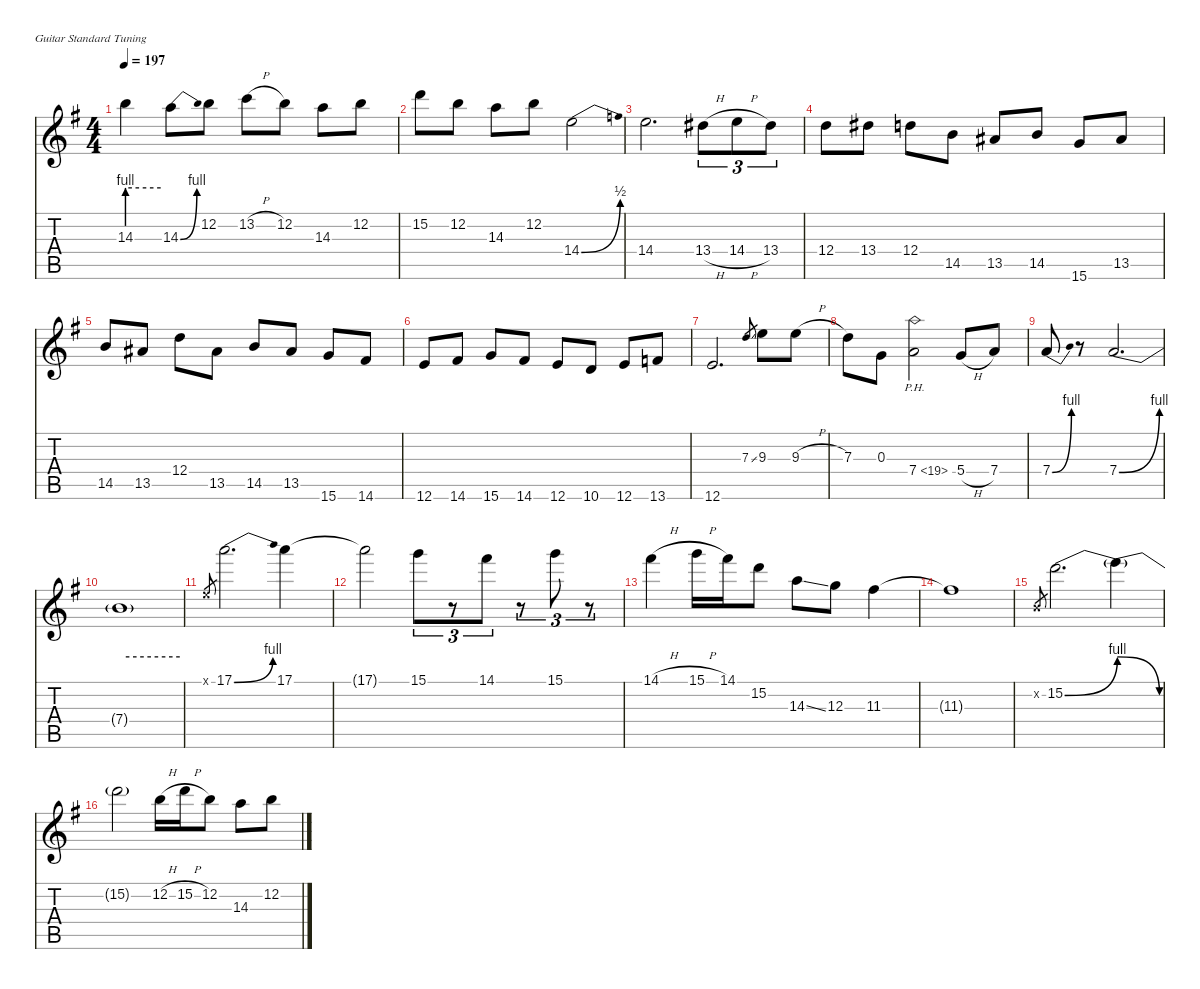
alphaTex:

\defaultSystemsLayout 4
\hideDynamics
\bracketExtendMode nobrackets
\singleTrackTrackNamePolicy hidden
\multiTrackTrackNamePolicy hidden
\firstSystemTrackNameMode fullname
\firstSystemTrackNameOrientation horizontal
\otherSystemsTrackNameOrientation horizontal
\track ("Guitar 1" "dist.guit.") {mute instrument distortionguitar}
\staff {score tabs}
\tuning (E4 B3 G3 D3 A2 E2)
\ts (4 4)
\tempo 197
\clef g2
\ks eminor
14.3{be (hold 0 4 60 4) t}.4{dy f beam Down} 14.3{be (bend 0 0 30 4) acc forcenatural}.8{dy fff beam Down} 12.2{acc forcenatural}.8{beam Down} 13.2{h acc forcenatural}.8{beam Down} 12.2{acc forcenatural}.8{beam Down} 14.3{acc forcenatural}.8{beam Down} 12.2{acc forcenatural}.8{beam Down} |
15.2{acc forcenatural}.8{beam Down} 12.2{acc forcenatural}.8{beam Down} 14.3{acc forcenatural}.8{beam Down} 12.2{acc forcenatural}.8{beam Down} 14.4{be (bend 0 0 30 2) acc forcenatural}.2{beam Down} |
14.4{acc forcenatural}.2{d beam Down} 13.4{h acc #}.8{tu (3 2) beam Down} 14.4{h acc forcenatural}.8{tu (3 2) beam Down} 13.4{acc #}.8{tu (3 2) beam Down} |
12.4{acc forcenatural}.8{beam Down} 13.4{acc #}.8{beam Down} 12.4{acc forcenatural}.8{beam Down} 14.5{acc forcenatural}.8{beam Down} 13.5{acc #}.8{beam Up} 14.5{acc forcenatural}.8{beam Up} 15.6{acc forcenatural}.8{beam Up} 13.5{acc #}.8{beam Up} |
14.5{acc forcenatural}.8{beam Up} 13.5{acc #}.8{beam Up} 12.4{acc forcenatural}.8{beam Down} 13.5{acc #}.8{beam Down} 14.5{acc forcenatural}.8{beam Up} 13.5{acc #}.8{beam Up} 15.6{acc forcenatural}.8{beam Up} 14.6{acc #}.8{beam Up} |
12.6{acc forcenatural}.8{beam Up} 14.6{acc #}.8{beam Up} 15.6{acc forcenatural}.8{beam Up} 14.6{acc #}.8{beam Up} 12.6{acc forcenatural}.8{beam Up} 10.6{acc forcenatural}.8{beam Up} 12.6{acc forcenatural}.8{beam Up} 13.6{acc forcenatural}.8{beam Up} |
12.6{acc forcenatural}.2{d beam Up} 7.3{ss acc forcenatural}.8{gr dy mf beam Up} 9.3{acc forcenatural}.8{dy fff beam Down} 9.3{h acc forcenatural}.8{beam Down} |
7.3{acc forcenatural}.8{beam Down} 0.3{acc forcenatural}.8{beam Down} 7.4{ph 12 acc forcenatural}.2{beam Down} 5.4{h acc forcenatural}.8{beam Up} 7.4{acc forcenatural}.8{beam Up} |
7.4{be (bend 0 0 30 4) acc forcenatural}.8{beam Up} r.8{beam Up} 7.4{be (bend 0 0 60 4) acc forcenatural}.2{d beam Up} |
7.4{be (hold 0 4 60 4) t}.1{dy f beam Down} |
0.1{x acc forcenatural}.8{gr dy ff beam Up} 17.1{be (bend 0 0 30 4) acc forcenatural}.2{d dy fff beam Down} 17.1{acc forcenatural}.4{beam Down} |
17.1{t acc forcenatural}.2{dy f beam Down} 15.1{acc forcenatural}.8{tu (3 2) dy fff beam Down} r.8{tu (3 2) beam Down} 14.1{acc #}.8{tu (3 2) beam Down} r.8{tu (3 2) beam Down} 15.1{acc forcenatural}.8{tu (3 2) beam Down} r.8{tu (3 2) beam Down} |
14.1{h acc #}.4{beam Down} 15.1{h acc forcenatural}.16{beam Down} 14.1{acc #}.16{beam Down} 15.2{acc forcenatural}.8{beam Down} 14.3{ss acc forcenatural}.8{beam Down} 12.3{acc forcenatural}.8{beam Down} 11.3{acc #}.4{beam Down} |
11.3{t acc #}.1{dy f beam Down} |
0.2{x acc forcenatural}.8{gr dy mf beam Up} 15.2{be (bend 0 0 60 4) acc forcenatural}.2{d dy fff beam Down} 15.2{be (release 0 4 60 0) t}.4{dy f beam Down} |
15.2{be (hold 0 0 60 0) t acc forcenatural}.2{beam Down} 12.2{h acc forcenatural}.16{dy fff beam Down} 15.2{h acc forcenatural}.16{beam Down} 12.2{acc forcenatural}.8{beam Down} 14.3{acc forcenatural}.8{beam Down} 12.2{acc forcenatural}.8{beam Down}
